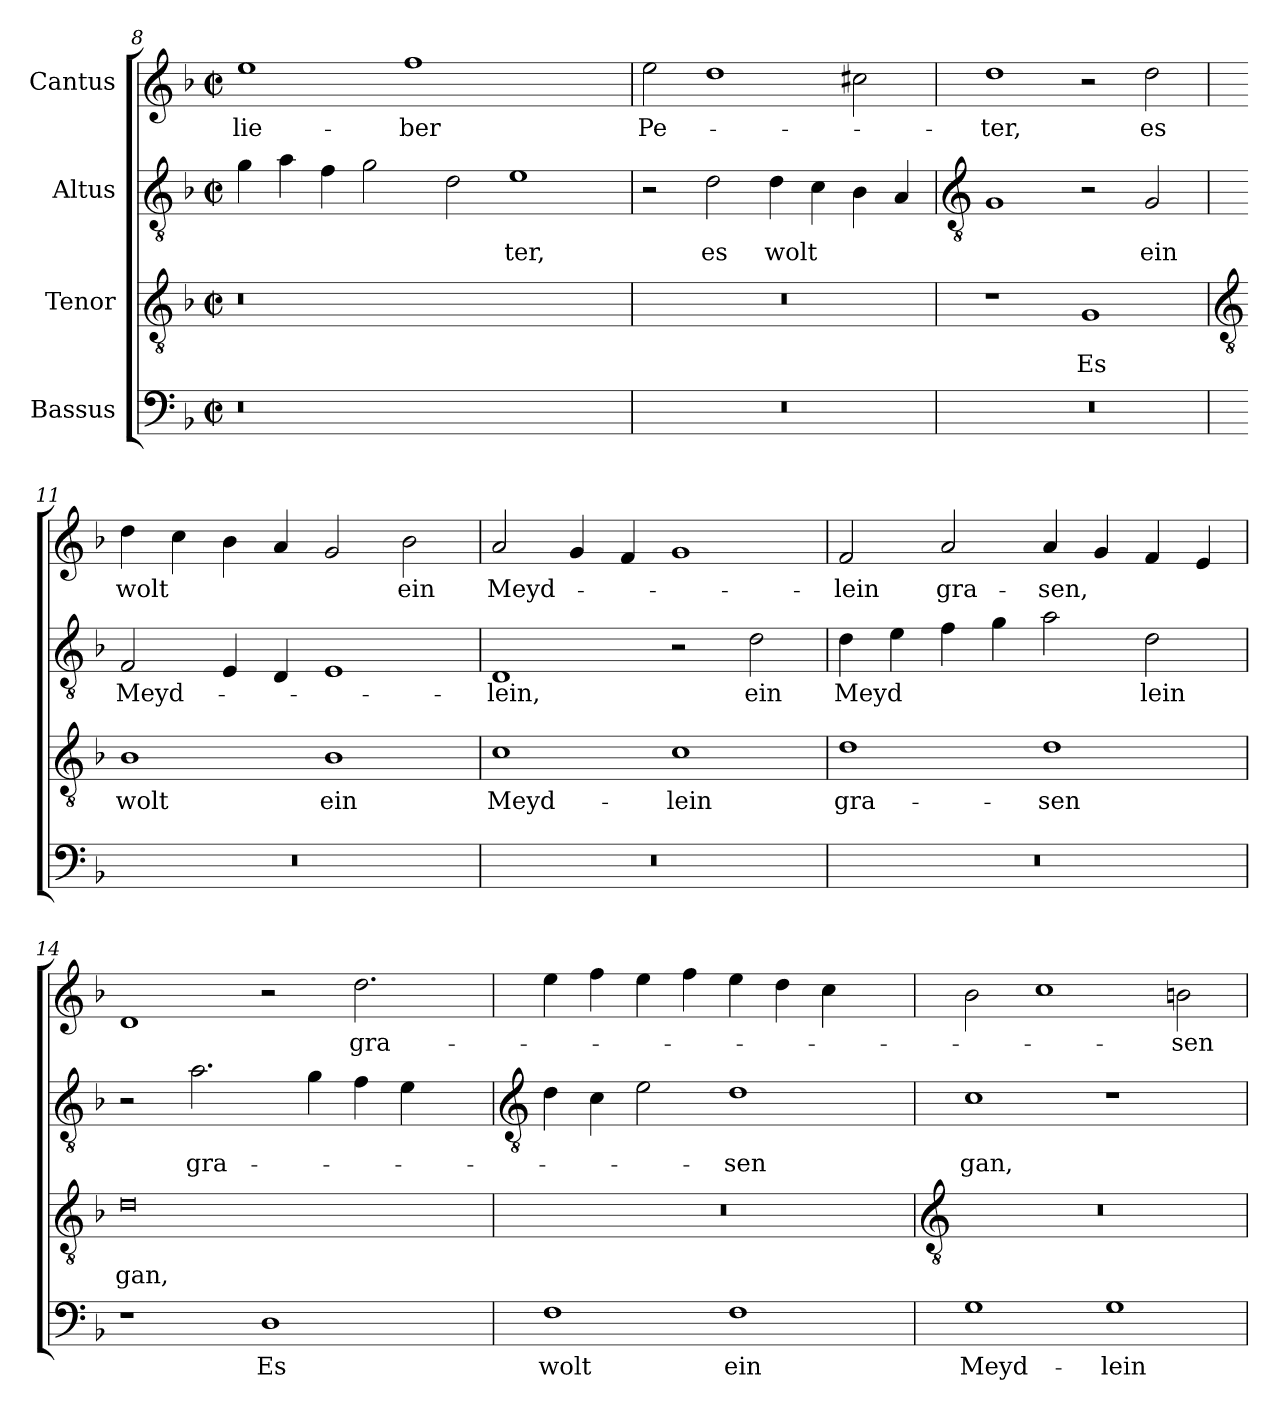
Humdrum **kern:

**kern	**text	**kern	**text	**kern	**text	**kern	**text
*part4	*part4	*part3	*part3	*part2	*part2	*part1	*part1
*staff4	*staff4	*staff3	*staff3	*staff2	*staff2	*staff1	*staff1
*I"Bassus	*	*I"Tenor	*	*I"Altus	*	*I"Cantus	*
*clefF4	*	*clefGv2	*	*clefGv2	*	*clefG2	*
*k[b-]	*	*k[b-]	*	*k[b-]	*	*k[b-]	*
*F:	*	*F:	*	*F:	*	*F:	*
*M4/2	*	*M4/2	*	*M4/2	*	*M4/2	*
*met(c|)	*	*met(c|)	*	*met(c|)	*	*met(c|)	*
=8A	=8A	=8A	=8A	=8A	=8A	=8A	=8A
!	!	!	!	!	!	!	!LO:LY:b
0r	.	0r	.	4g	.	1ee	lie-
.	.	.	.	4a	.	.	.
.	.	.	.	4f	.	.	.
.	.	.	.	2g	.	.	.
!	!	!	!	!	!	!	!LO:LY:b
.	.	.	.	.	.	1ff	-ber
.	.	.	.	2d	.	.	.
!	!	!	!	!	!LO:LY:b	!	!
.	.	.	.	1e	ter,	.	.
2.ryy	.	2.ryy	.	.	.	2.ryy	.
=9A	=9A	=9A	=9A	=9A	=9A	=9A	=9A
!	!	!	!	!	!	!	!LO:LY:b
0r	.	0r	.	2r	.	2ee	Pe-
!	!	!	!	!	!LO:LY:b	!	!
.	.	.	.	2d	es	1dd	.
!	!	!	!	!	!LO:LY:b	!	!
.	.	.	.	4d	wolt	.	.
.	.	.	.	4c	.	.	.
.	.	.	.	4B-	.	2cc#	.
.	.	.	.	4A	.	.	.
!!LO:LB:g=z
=10	=10	=10	=10	=10	=10	=10	=10
*	*	*	*	*clefGv2	*	*	*
!	!	!	!	!	!	!	!LO:LY:b
0r	.	1r	.	1G	.	1dd	-ter,
!	!	!	!LO:LY:b	!	!	!	!
.	.	1G	Es	2r	.	2r	.
!	!	!	!	!	!LO:LY:b	!	!LO:LY:b
.	.	.	.	2G	ein	2dd	es
!!LO:LB:g=z
=11	=11	=11	=11	=11	=11	=11	=11
*	*	*clefGv2	*	*	*	*	*
!	!	!	!LO:LY:b	!	!LO:LY:b	!	!LO:LY:b
0r	.	1B-	wolt	2F	Meyd-	4dd	wolt
.	.	.	.	.	.	4cc	.
.	.	.	.	4E	.	4b-	.
.	.	.	.	4D	.	4a	.
!	!	!	!LO:LY:b	!	!	!	!
.	.	1B-	ein	1E	.	2g	.
!	!	!	!	!	!	!	!LO:LY:b
.	.	.	.	.	.	2b-	ein
=12	=12	=12	=12	=12	=12	=12	=12
!	!	!	!LO:LY:b	!	!LO:LY:b	!	!LO:LY:b
0r	.	1c	Meyd-	1D	-lein,	2a	Meyd-
.	.	.	.	.	.	4g	.
.	.	.	.	.	.	4f	.
!	!	!	!LO:LY:b	!	!	!	!
.	.	1c	-lein	2r	.	1g	.
!	!	!	!	!	!LO:LY:b	!	!
.	.	.	.	2d	ein	.	.
=13	=13	=13	=13	=13	=13	=13	=13
!	!	!	!LO:LY:b	!	!LO:LY:b	!	!LO:LY:b
0r	.	1d	gra-	4d	Meyd	2f	-lein
.	.	.	.	4e	.	.	.
!	!	!	!	!	!	!	!LO:LY:b
.	.	.	.	4f	.	2a	gra-
.	.	.	.	4g	.	.	.
!	!	!	!LO:LY:b	!	!	!	!LO:LY:b
.	.	1d	-sen	2a	.	4a	-sen,
.	.	.	.	.	.	4g	.
!	!	!	!	!	!LO:LY:b	!	!
.	.	.	.	2d	lein	4f	.
.	.	.	.	.	.	4e	.
=14	=14	=14	=14	=14	=14	=14	=14
!	!	!	!LO:LY:b	!	!	!	!
1r	.	0d	gan,	2r	.	1d	.
!	!	!	!	!	!LO:LY:b	!	!
.	.	.	.	2.a	gra-	.	.
!	!LO:LY:b	!	!	!	!	!	!
1D	Es	.	.	.	.	2r	.
.	.	.	.	4g	.	.	.
!	!	!	!	!	!	!	!LO:LY:b
.	.	.	.	4f	.	2.dd	gra-
.	.	.	.	4e	.	.	.
4ryy	.	4ryy	.	4ryy	.	.	.
!!LO:LB:g=z
=15	=15	=15	=15	=15	=15	=15	=15
*	*	*	*	*clefGv2	*	*	*
!	!LO:LY:b	!	!	!	!	!	!
1F	wolt	0r	.	4d	.	4ee	.
.	.	.	.	4c	.	4ff	.
.	.	.	.	2e	.	4ee	.
.	.	.	.	.	.	4ff	.
!	!LO:LY:b	!	!	!	!LO:LY:b	!	!
1F	ein	.	.	1d	-sen	4ee	.
.	.	.	.	.	.	4dd	.
.	.	.	.	.	.	4cc	.
.	.	.	.	.	.	4ryy	.
!!LO:LB:g=z
=16	=16	=16	=16	=16	=16	=16	=16
*	*	*clefGv2	*	*	*	*	*
!	!LO:LY:b	!	!	!	!LO:LY:b	!	!
1G	Meyd-	0r	.	1c	gan,	2b-	.
.	.	.	.	.	.	1cc	.
!	!LO:LY:b	!	!	!	!	!	!
1G	-lein	.	.	1r	.	.	.
!	!	!	!	!	!	!	!LO:LY:b
.	.	.	.	.	.	2b	-sen
=	=	=	=	=	=	=	=
*-	*-	*-	*-	*-	*-	*-	*-
